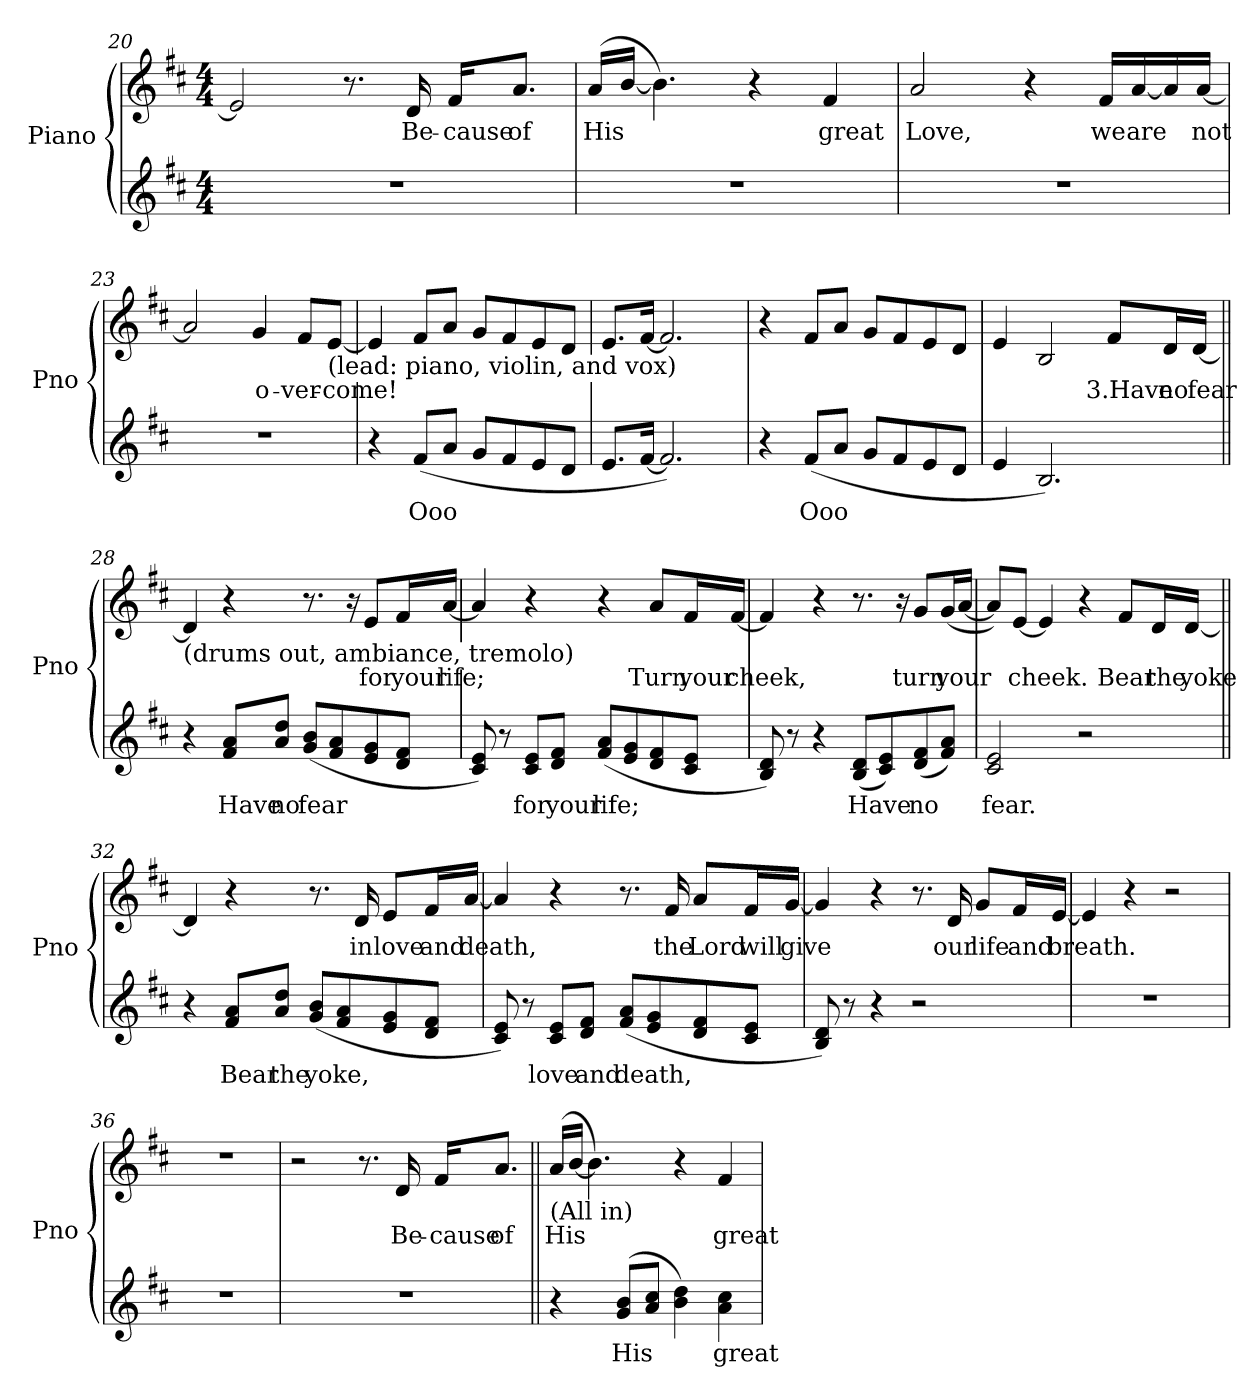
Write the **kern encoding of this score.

**kern	**text	**kern	**text
*part2	*part2	*part1	*part1
*staff2	*staff2	*staff1	*staff1
*I"Piano	*	*I"Piano	*
*I'Pno	*	*I'Pno	*
*clefG2	*	*clefG2	*
*k[f#c#]	*	*k[f#c#]	*
*M4/4	*	*M4/4	*
=20	=20	=20	=20
1r	.	2e/]	.
.	.	8.r	.
!	!	!	!LO:LY:b
.	.	16d/	Be-
!	!	!	!LO:LY:b
.	.	16f#/KL	-cause
!	!	!	!LO:LY:b
.	.	8.a/J	of
!!LO:LB:g=z
=21	=21	=21	=21
!	!	!	!LO:LY:b
1r	.	(16a/LL	His
.	.	[16b/JJ	.
.	.	4.b\])	.
.	.	4r	.
!	!	!	!LO:LY:b
.	.	4f#/	great
=22	=22	=22	=22
!	!	!	!LO:LY:b
1r	.	2a/	Love,
.	.	4r	.
!	!	!	!LO:LY:b
.	.	16f#/LL	we
!	!	!	!LO:LY:b
.	.	[16a/	are
.	.	16a/]	.
!	!	!	!LO:LY:b
.	.	[16a/JJ	not
=23	=23	=23	=23
1r	.	2a/]	.
!	!	!	!LO:LY:b
.	.	4g/	o-
!	!	!	!LO:LY:b
.	.	8f#/L	-ver-
!	!	!LO:TX:b:t=(lead&colon; piano, violin, and vox)	!
!	!	!	!LO:LY:b
.	.	[8e/J	-come!
=24	=24	=24	=24
4r	.	4e/]	.
!	!LO:LY:b	!	!
(8f#/L	Ooo	8f#/L	.
8a/J	.	8a/J	.
8g/L	.	8g/L	.
8f#/	.	8f#/	.
8e/	.	8e/	.
8d/J	.	8d/J	.
=25	=25	=25	=25
8.e/L	.	8.e/L	.
[16f#/Jk	.	[16f#/Jk	.
2.f#/])	.	2.f#/]	.
!!LO:LB:g=z
=26	=26	=26	=26
4r	.	4r	.
!	!LO:LY:b	!	!
(8f#/L	Ooo	8f#/L	.
8a/J	.	8a/J	.
8g/L	.	8g/L	.
8f#/	.	8f#/	.
8e/	.	8e/	.
8d/J	.	8d/J	.
=27	=27	=27	=27
4e/	.	4e/	.
2.B/)	.	2B/	.
!	!	!	!LO:LY:b
.	.	8f#/L	3.Have
!	!	!	!LO:LY:b
.	.	16d/L	no
!	!	!	!LO:LY:b
.	.	[16d/JJ	fear
=28||	=28||	=28||	=28||
!	!	!LO:TX:b:t=(drums out, ambiance, tremolo)	!
4r	.	4d/]	.
!	!LO:LY:b	!	!
8f#/ 8a/L	Have	4r	.
!	!LO:LY:b	!	!
8a/ 8dd/J	no	.	.
!	!LO:LY:b	!	!
(8g/ 8b/L	fear	8.r	.
8f#/ 8a/	.	.	.
.	.	16r	.
!	!	!	!LO:LY:b
8e/ 8g/	.	8e/L	for
!	!	!	!LO:LY:b
8d/ 8f#/J	.	16f#/L	your
!	!	!	!LO:LY:b
.	.	[16a/JJ	life;
!!LO:LB:g=z
=29	=29	=29	=29
8c#/ 8e/)	.	4a/]	.
8r	.	.	.
!	!LO:LY:b	!	!
8c#/ 8e/L	for	4r	.
!	!LO:LY:b	!	!
8d/ 8f#/J	your	.	.
!	!LO:LY:b	!	!
(8f#/ 8a/L	life;	4r	.
8e/ 8g/	.	.	.
!	!	!	!LO:LY:b
8d/ 8f#/	.	8a/L	Turn
!	!	!	!LO:LY:b
8c#/ 8e/J	.	16f#/L	your
!	!	!	!LO:LY:b
.	.	[16f#/JJ	cheek,
=30	=30	=30	=30
8B/ 8d/)	.	4f#/]	.
8r	.	.	.
4r	.	4r	.
!	!LO:LY:b	!	!
(8B/ 8d/L	Have	8.r	.
8c#/ 8e/)	.	.	.
.	.	16r	.
!	!LO:LY:b	!	!LO:LY:b
(8d/ 8f#/	no	8g/L	turn
!	!	!	!LO:LY:b
8f#/ 8a/J)	.	(16g/L	your
.	.	[16a/JJ	.
!!LO:LB:g=z
=31	=31	=31	=31
!	!LO:LY:b	!	!
2c#/ 2e/	fear.	8a/L])	.
!	!	!	!LO:LY:b
.	.	[8e/J	cheek.
.	.	4e/]	.
2r	.	4r	.
!	!	!	!LO:LY:b
.	.	8f#/L	Bear
!	!	!	!LO:LY:b
.	.	16d/L	the
!	!	!	!LO:LY:b
.	.	[16d/JJ	yoke
!!LO:LB:g=z
=32||	=32||	=32||	=32||
4r	.	4d/]	.
!	!LO:LY:b	!	!
8f#/ 8a/L	Bear	4r	.
!	!LO:LY:b	!	!
8a/ 8dd/J	the	.	.
!	!LO:LY:b	!	!
(8g/ 8b/L	yoke,	8.r	.
8f#/ 8a/	.	.	.
!	!	!	!LO:LY:b
.	.	16d/	in
!	!	!	!LO:LY:b
8e/ 8g/	.	8e/L	love
!	!	!	!LO:LY:b
8d/ 8f#/J	.	16f#/L	and
!	!	!	!LO:LY:b
.	.	[16a/JJ	death,
=33	=33	=33	=33
8c#/ 8e/)	.	4a/]	.
8r	.	.	.
!	!LO:LY:b	!	!
8c#/ 8e/L	love	4r	.
!	!LO:LY:b	!	!
8d/ 8f#/J	and	.	.
!	!LO:LY:b	!	!
(8f#/ 8a/L	death,	8.r	.
8e/ 8g/	.	.	.
!	!	!	!LO:LY:b
.	.	16f#/	the
!	!	!	!LO:LY:b
8d/ 8f#/	.	8a/L	Lord
!	!	!	!LO:LY:b
8c#/ 8e/J	.	16f#/L	will
!	!	!	!LO:LY:b
.	.	[16g/JJ	give
!!LO:LB:g=z
=34	=34	=34	=34
8B/ 8d/)	.	4g/]	.
8r	.	.	.
4r	.	4r	.
2r	.	8.r	.
!	!	!	!LO:LY:b
.	.	16d/	our
!	!	!	!LO:LY:b
.	.	8g/L	life
!	!	!	!LO:LY:b
.	.	16f#/L	and
!	!	!	!LO:LY:b
.	.	[16e/JJ	breath.
=35	=35	=35	=35
1r	.	4e/]	.
.	.	4r	.
.	.	2r	.
=36	=36	=36	=36
1r	.	1r	.
=37	=37	=37	=37
1r	.	2r	.
.	.	8.r	.
!	!	!	!LO:LY:b
.	.	16d/	Be-
!	!	!	!LO:LY:b
.	.	16f#/KL	-cause
!	!	!	!LO:LY:b
.	.	8.a/J	of
!!LO:LB:g=z
=38||	=38||	=38||	=38||
!	!	!LO:TX:b:t=(All in)	!
!	!	!	!LO:LY:b
4r	.	(16a/LL	His
.	.	[16b/JJ	.
.	.	4.b\])	.
!	!LO:LY:b	!	!
(8g/ 8b/L	His	.	.
8a/ 8cc#/J	.	.	.
4b\ 4dd\)	.	4r	.
!	!LO:LY:b	!	!LO:LY:b
4a\ 4cc#\	great	4f#/	great
=	=	=	=
*-	*-	*-	*-
